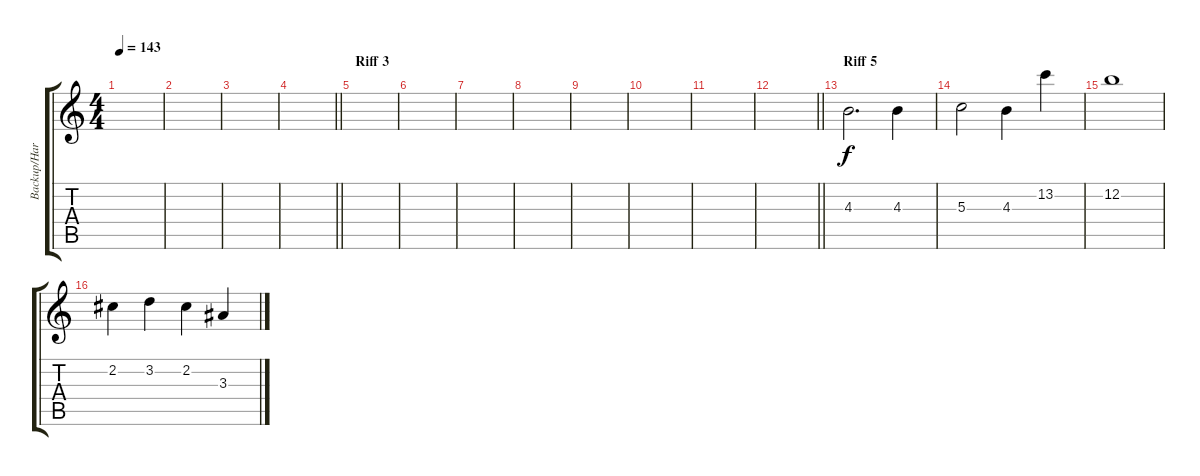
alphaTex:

\track ("Backup/Harmony" "Backup/Har") {instrument overdrivenguitar}
\staff {score tabs}
\tuning (E4 B3 G3 D3 A2 E2) {hide}
\ts (4 4)
\tempo 143
\clef g2
\ks c
|
|
|
\barLineRight lightlight
|
\section ("" "Riff 3")
|
|
|
|
|
|
|
\barLineRight lightlight
|
\section ("" "Riff 5")
4.3.2{d instrument choiraahs} 4.3.4 |
5.3.2 4.3.4 13.2.4 |
12.2.1 |
2.2.4 3.2.4 2.2.4 3.3.4
